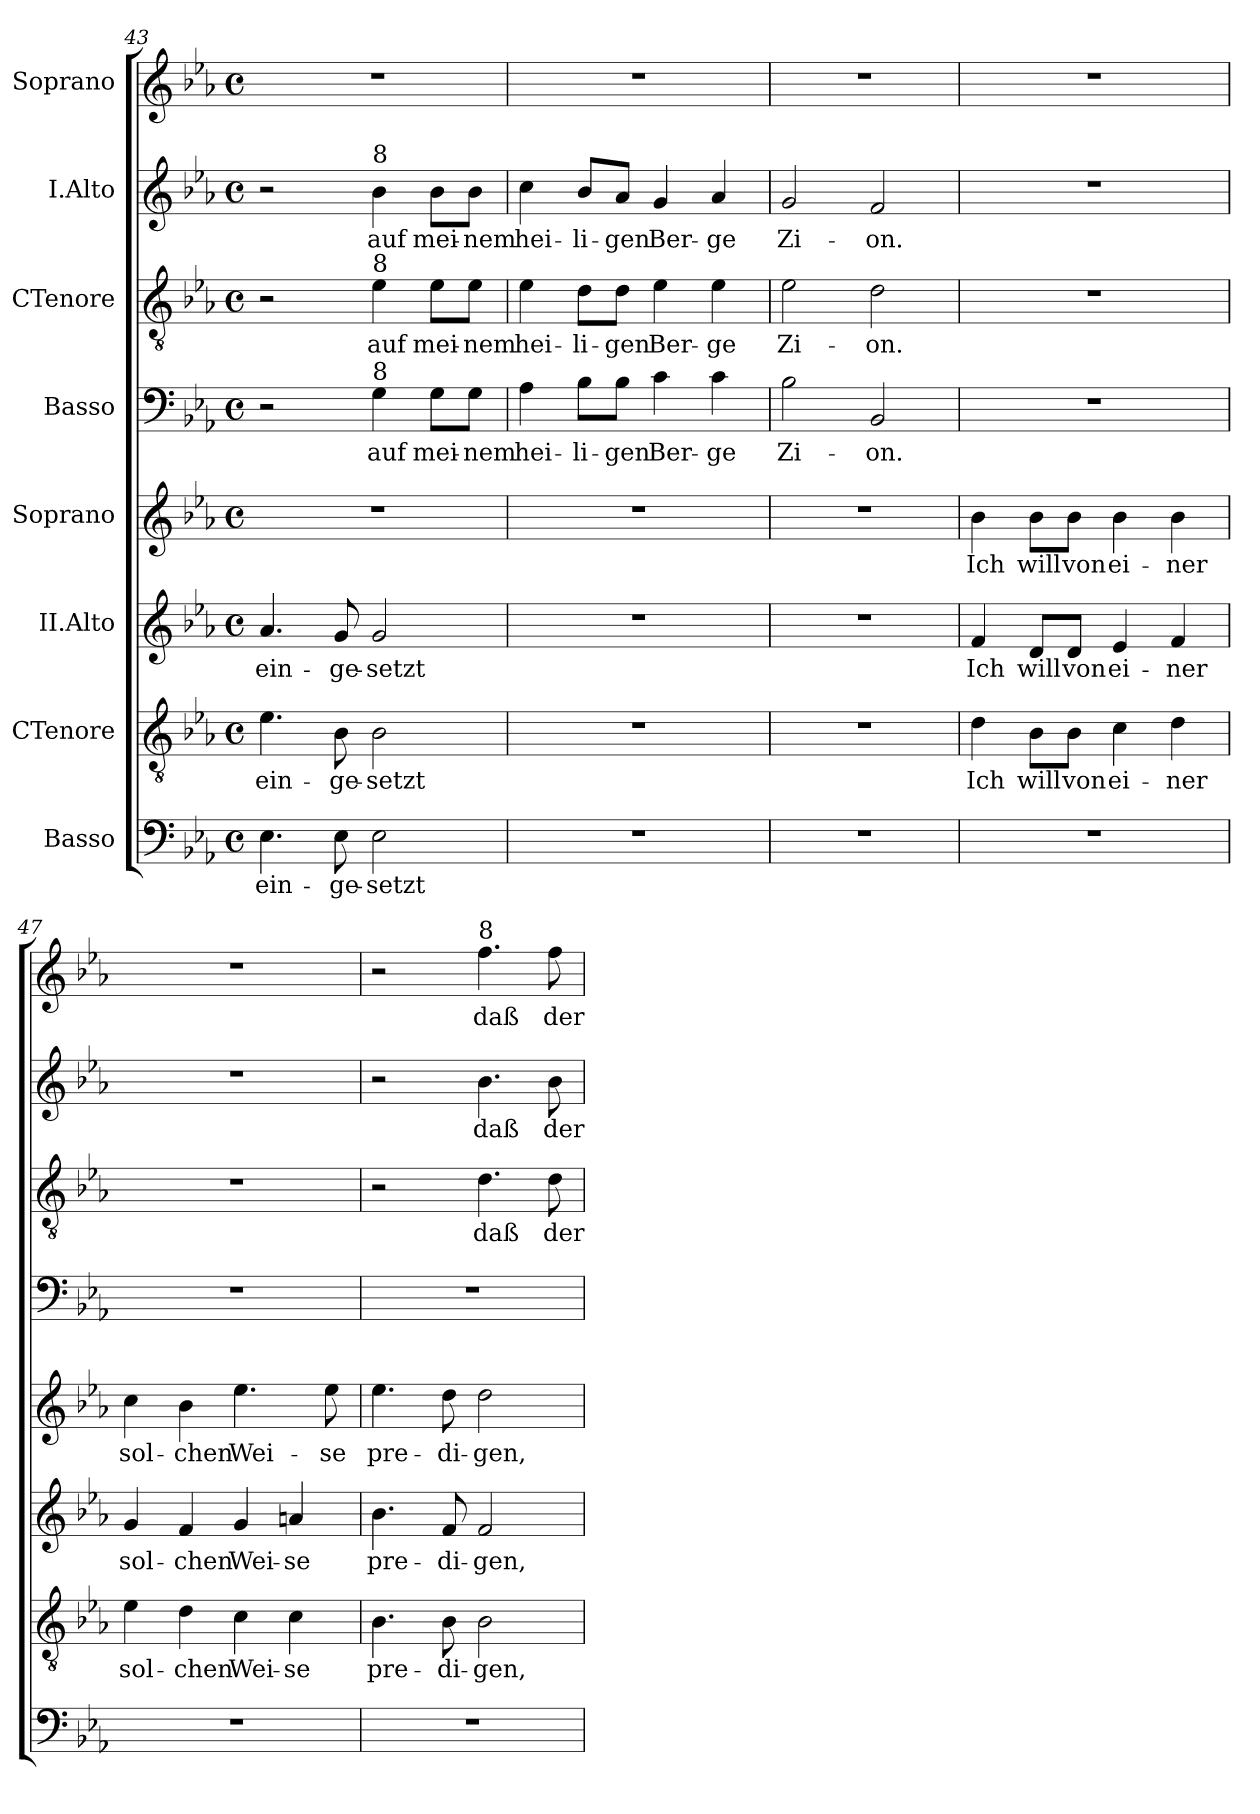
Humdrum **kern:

**kern	**text	**kern	**text	**kern	**text	**kern	**text	**kern	**text	**kern	**text	**kern	**text	**kern	**text
*part8	*part8	*part7	*part7	*part6	*part6	*part5	*part5	*part4	*part4	*part3	*part3	*part2	*part2	*part1	*part1
*staff8	*staff8	*staff7	*staff7	*staff6	*staff6	*staff5	*staff5	*staff4	*staff4	*staff3	*staff3	*staff2	*staff2	*staff1	*staff1
*I"Basso	*	*I"CTenore	*	*I"II.Alto	*	*I"Soprano	*	*I"Basso	*	*I"CTenore	*	*I"I.Alto	*	*I"Soprano	*
*clefF4	*	*clefGv2	*	*clefG2	*	*clefG2	*	*clefF4	*	*clefGv2	*	*clefG2	*	*clefG2	*
*k[b-e-a-]	*	*k[b-e-a-]	*	*k[b-e-a-]	*	*k[b-e-a-]	*	*k[b-e-a-]	*	*k[b-e-a-]	*	*k[b-e-a-]	*	*k[b-e-a-]	*
*E-:	*	*E-:	*	*E-:	*	*E-:	*	*E-:	*	*E-:	*	*E-:	*	*E-:	*
*M4/4	*	*M4/4	*	*M4/4	*	*M4/4	*	*M4/4	*	*M4/4	*	*M4/4	*	*M4/4	*
*met(c)	*	*met(c)	*	*met(c)	*	*met(c)	*	*met(c)	*	*met(c)	*	*met(c)	*	*met(c)	*
=43	=43	=43	=43	=43	=43	=43	=43	=43	=43	=43	=43	=43	=43	=43	=43
!	!LO:LY:b:cj	!	!LO:LY:b:cj	!	!LO:LY:b:rj	!	!	!	!	!	!	!	!	!	!
4.E-\	ein-	4.e-\	ein-	4.a-/	ein-	1r	.	2r	.	2r	.	2r	.	1r	.
!	!LO:LY:b:cj	!	!LO:LY:b:cj	!	!LO:LY:b:rj	!	!	!	!	!	!	!	!	!	!
8E-\	-ge-	8B-\	-ge-	8g/	-ge-	.	.	.	.	.	.	.	.	.	.
!	!	!	!	!	!	!	!	!	!	!	!	!LO:TX:a:t=8	!	!	!
!	!	!	!	!	!	!	!	!	!	!LO:TX:a:t=8	!	!	!	!	!
!	!	!	!	!	!	!	!	!LO:TX:a:t=8	!	!	!	!	!	!	!
!	!LO:LY:b:cj	!	!LO:LY:b:cj	!	!LO:LY:b:rj	!	!	!	!LO:LY:b:cj	!	!LO:LY:b:cj	!	!LO:LY:b:rj	!	!
2E-\	-setzt	2B-\	-setzt	2g/	-setzt	.	.	4G>\	auf	4e->\	auf	4b->\	auf	.	.
!	!	!	!	!	!	!	!	!	!LO:LY:b:cj	!	!LO:LY:b:cj	!	!LO:LY:b:rj	!	!
.	.	.	.	.	.	.	.	8G\L	mei-	8e-\L	mei-	8b-\L	mei-	.	.
!	!	!	!	!	!	!	!	!	!LO:LY:b:cj	!	!LO:LY:b:cj	!	!LO:LY:b:rj	!	!
.	.	.	.	.	.	.	.	8G\J	-nem	8e-\J	-nem	8b-\J	-nem	.	.
=44!	=44!	=44!	=44!	=44!	=44!	=44!	=44!	=44!	=44!	=44!	=44!	=44!	=44!	=44!	=44!
!	!	!	!	!	!	!	!	!	!LO:LY:b:cj	!	!LO:LY:b:cj	!	!LO:LY:b:rj	!	!
1r	.	1r	.	1r	.	1r	.	4A-\	hei-	4e-\	hei-	4cc\	hei-	1r	.
!	!	!	!	!	!	!	!	!	!LO:LY:b:cj	!	!LO:LY:b:cj	!	!LO:LY:b:rj	!	!
.	.	.	.	.	.	.	.	8B-\L	-li-	8d\L	-li-	8b-/L	-li-	.	.
!	!	!	!	!	!	!	!	!	!LO:LY:b:cj	!	!LO:LY:b:cj	!	!LO:LY:b:rj	!	!
.	.	.	.	.	.	.	.	8B-\J	-gen	8d\J	-gen	8a-/J	-gen	.	.
!	!	!	!	!	!	!	!	!	!LO:LY:b:cj	!	!LO:LY:b:cj	!	!LO:LY:b:rj	!	!
.	.	.	.	.	.	.	.	4c\	Ber-	4e-\	Ber-	4g/	Ber-	.	.
!	!	!	!	!	!	!	!	!	!LO:LY:b:cj	!	!LO:LY:b:cj	!	!LO:LY:b:rj	!	!
.	.	.	.	.	.	.	.	4c\	-ge	4e-\	-ge	4a-/	-ge	.	.
=45!	=45!	=45!	=45!	=45!	=45!	=45!	=45!	=45!	=45!	=45!	=45!	=45!	=45!	=45!	=45!
!	!	!	!	!	!	!	!	!	!LO:LY:b:cj	!	!LO:LY:b:cj	!	!LO:LY:b:rj	!	!
1r	.	1r	.	1r	.	1r	.	2B-\	Zi-	2e-\	Zi-	2g/	Zi-	1r	.
!	!	!	!	!	!	!	!	!	!LO:LY:b:cj	!	!LO:LY:b:cj	!	!LO:LY:b:rj	!	!
.	.	.	.	.	.	.	.	2BB-/	-on.	2d\	-on.	2f/	-on.	.	.
=46!	=46!	=46!	=46!	=46!	=46!	=46!	=46!	=46!	=46!	=46!	=46!	=46!	=46!	=46!	=46!
!	!	!	!LO:LY:b:cj	!	!LO:LY:b:rj	!	!LO:LY:b:cj	!	!	!	!	!	!	!	!
1r	.	4d\	Ich	4f/	Ich	4b->\	Ich	1r	.	1r	.	1r	.	1r	.
!	!	!	!LO:LY:b:cj	!	!LO:LY:b:rj	!	!LO:LY:b:cj	!	!	!	!	!	!	!	!
.	.	8B-\L	will	8d/L	will	8b-\L	will	.	.	.	.	.	.	.	.
!	!	!	!LO:LY:b:cj	!	!LO:LY:b:rj	!	!LO:LY:b:cj	!	!	!	!	!	!	!	!
.	.	8B-\J	von	8d/J	von	8b-\J	von	.	.	.	.	.	.	.	.
!	!	!	!LO:LY:b:cj	!	!LO:LY:b:rj	!	!LO:LY:b:cj	!	!	!	!	!	!	!	!
.	.	4c\	ei-	4e-/	ei-	4b-\	ei-	.	.	.	.	.	.	.	.
!	!	!	!LO:LY:b:cj	!	!LO:LY:b:rj	!	!LO:LY:b:cj	!	!	!	!	!	!	!	!
.	.	4d\	-ner	4f/	-ner	4b-\	-ner	.	.	.	.	.	.	.	.
=47!	=47!	=47!	=47!	=47!	=47!	=47!	=47!	=47!	=47!	=47!	=47!	=47!	=47!	=47!	=47!
!	!	!	!LO:LY:b:cj	!	!LO:LY:b:rj	!	!LO:LY:b:cj	!	!	!	!	!	!	!	!
1r	.	4e-\	sol-	4g/	sol-	4cc\	sol-	1r	.	1r	.	1r	.	1r	.
!	!	!	!LO:LY:b:cj	!	!LO:LY:b:rj	!	!LO:LY:b:cj	!	!	!	!	!	!	!	!
.	.	4d\	-chen	4f/	-chen	4b-\	-chen	.	.	.	.	.	.	.	.
!	!	!	!LO:LY:b:cj	!	!LO:LY:b:rj	!	!LO:LY:b:cj	!	!	!	!	!	!	!	!
.	.	4c\	Wei-	4g/	Wei-	4.ee-\	Wei-	.	.	.	.	.	.	.	.
!	!	!	!LO:LY:b:cj	!	!LO:LY:b:rj	!	!	!	!	!	!	!	!	!	!
.	.	4c\	-se	4an/	-se	.	.	.	.	.	.	.	.	.	.
!	!	!	!	!	!	!	!LO:LY:b:cj	!	!	!	!	!	!	!	!
.	.	.	.	.	.	8ee-\	-se	.	.	.	.	.	.	.	.
!!LO:LB:g=z
=48!	=48!	=48!	=48!	=48!	=48!	=48!	=48!	=48!	=48!	=48!	=48!	=48!	=48!	=48!	=48!
!	!	!	!LO:LY:b:cj	!	!LO:LY:b:rj	!	!LO:LY:b:cj	!	!	!	!	!	!	!	!
1r	.	4.B-\	pre-	4.b-\	pre-	4.ee-\	pre-	1r	.	2r	.	2r	.	2r	.
!	!	!	!LO:LY:b:cj	!	!LO:LY:b:rj	!	!LO:LY:b:cj	!	!	!	!	!	!	!	!
.	.	8B-\	-di-	8f/	-di-	8dd\	-di-	.	.	.	.	.	.	.	.
!	!	!	!	!	!	!	!	!	!	!	!	!	!	!LO:TX:a:t=8	!
!	!	!	!LO:LY:b:cj	!	!LO:LY:b:rj	!	!LO:LY:b:cj	!	!	!	!LO:LY:b:cj	!	!LO:LY:b:rj	!	!LO:LY:b:cj
.	.	2B-\	-gen,	2f/	-gen,	2dd\	-gen,	.	.	4.d\	daß	4.b-\	daß	4.ff>\	daß
!	!	!	!	!	!	!	!	!	!	!	!LO:LY:b:cj	!	!LO:LY:b:rj	!	!LO:LY:b:cj
.	.	.	.	.	.	.	.	.	.	8d\	der	8b-\	der	8ff\	der
=!	=!	=!	=!	=!	=!	=!	=!	=!	=!	=!	=!	=!	=!	=!	=!
*-	*-	*-	*-	*-	*-	*-	*-	*-	*-	*-	*-	*-	*-	*-	*-
